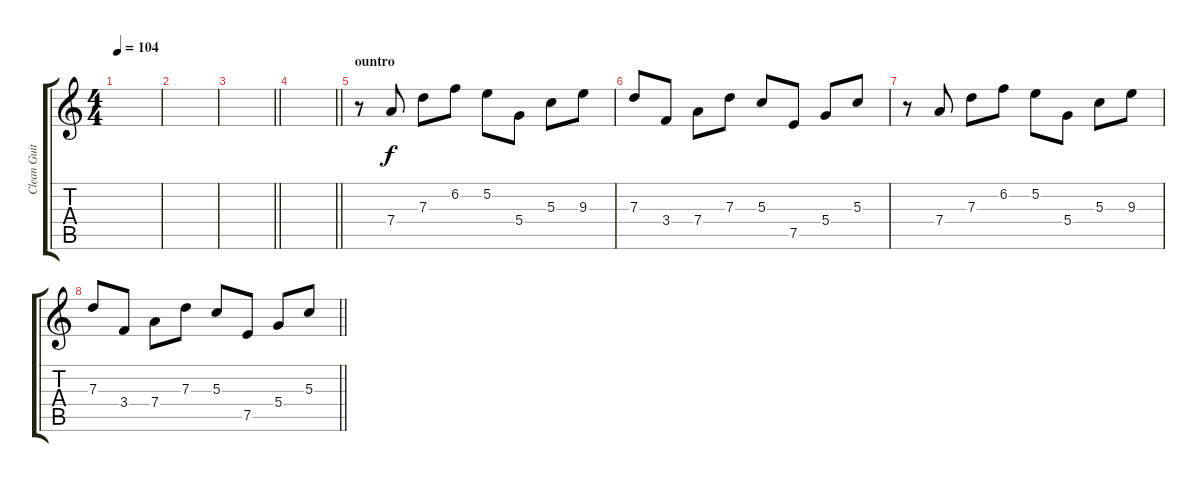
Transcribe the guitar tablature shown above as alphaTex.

\track ("Clean Guitar" "Clean Guit") {instrument acousticguitarsteel}
\staff {score tabs}
\tuning (E4 B3 G3 D3 A2 E2) {hide}
\ts (4 4)
\tempo 104
\clef g2
\ks c
|
|
\barLineRight lightlight
|
\barLineRight lightlight
|
\section ("" "ountro")
r.8 7.4.8 7.3.8 6.2.8 5.2.8 5.4.8 5.3.8 9.3.8 |
7.3.8 3.4.8 7.4.8 7.3.8 5.3.8 7.5.8 5.4.8 5.3.8 |
r.8 7.4.8 7.3.8 6.2.8 5.2.8 5.4.8 5.3.8 9.3.8 |
\barLineRight lightlight
7.3.8 3.4.8 7.4.8 7.3.8 5.3.8 7.5.8 5.4.8 5.3.8
